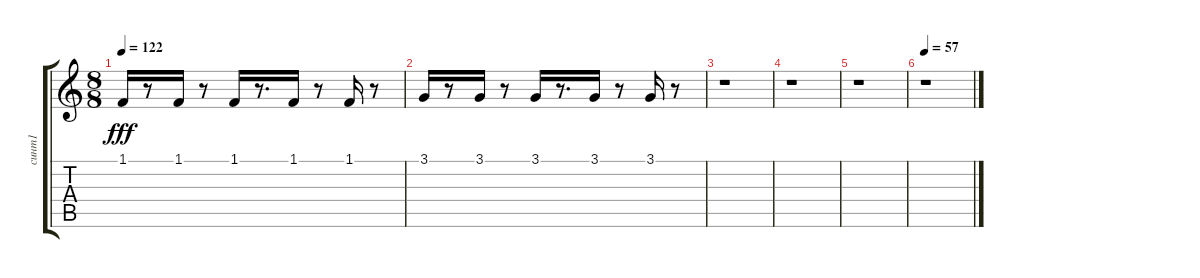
\track ("синт1" "синт1") {instrument fx4atmosphere}
\staff {score tabs}
\tuning (E4 B3 G3 D3 A2 E2) {hide}
\ts (8 8)
\tempo 122
\clef g2
\ks c
1.1.16{dy fff} r.8 1.1.16 r.8 1.1.16 r.8{d} 1.1.16 r.8 1.1.16 r.8 |
3.1.16 r.8 3.1.16 r.8 3.1.16 r.8{d} 3.1.16 r.8 3.1.16 r.8 |
r.1 |
r.1 |
r.1 |
\tempo 57
r.1
